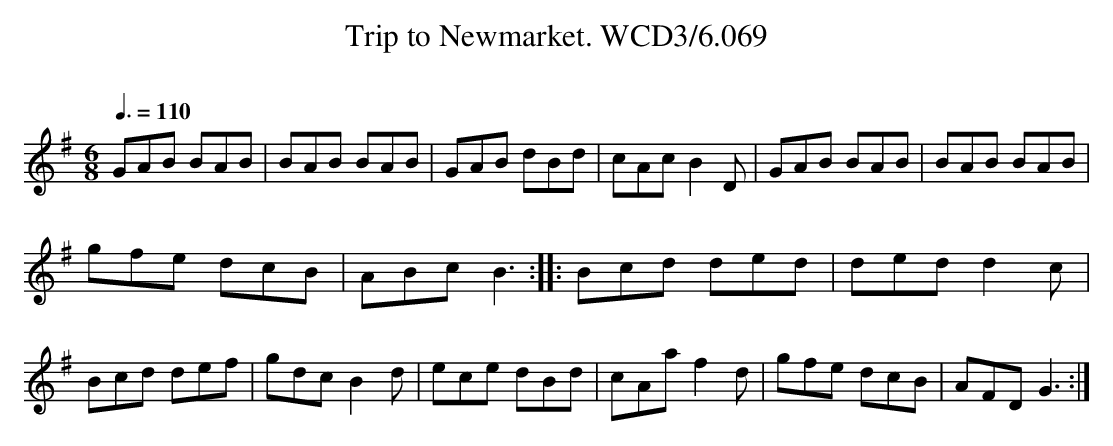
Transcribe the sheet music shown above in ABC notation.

X:1
T:Trip to Newmarket. WCD3/6.069
O:
M:6/8
L:1/8
Q:3/8=110
K:G
GAB BAB|BAB BAB|GAB dBd|cAc B2 D|GAB BAB|BAB BAB|
gfe dcB|ABc B3::Bcd ded|ded d2 c|
Bcd def|gdc B2 d|ece dBd|cAa f2 d|gfe dcB|AFD G3:|
